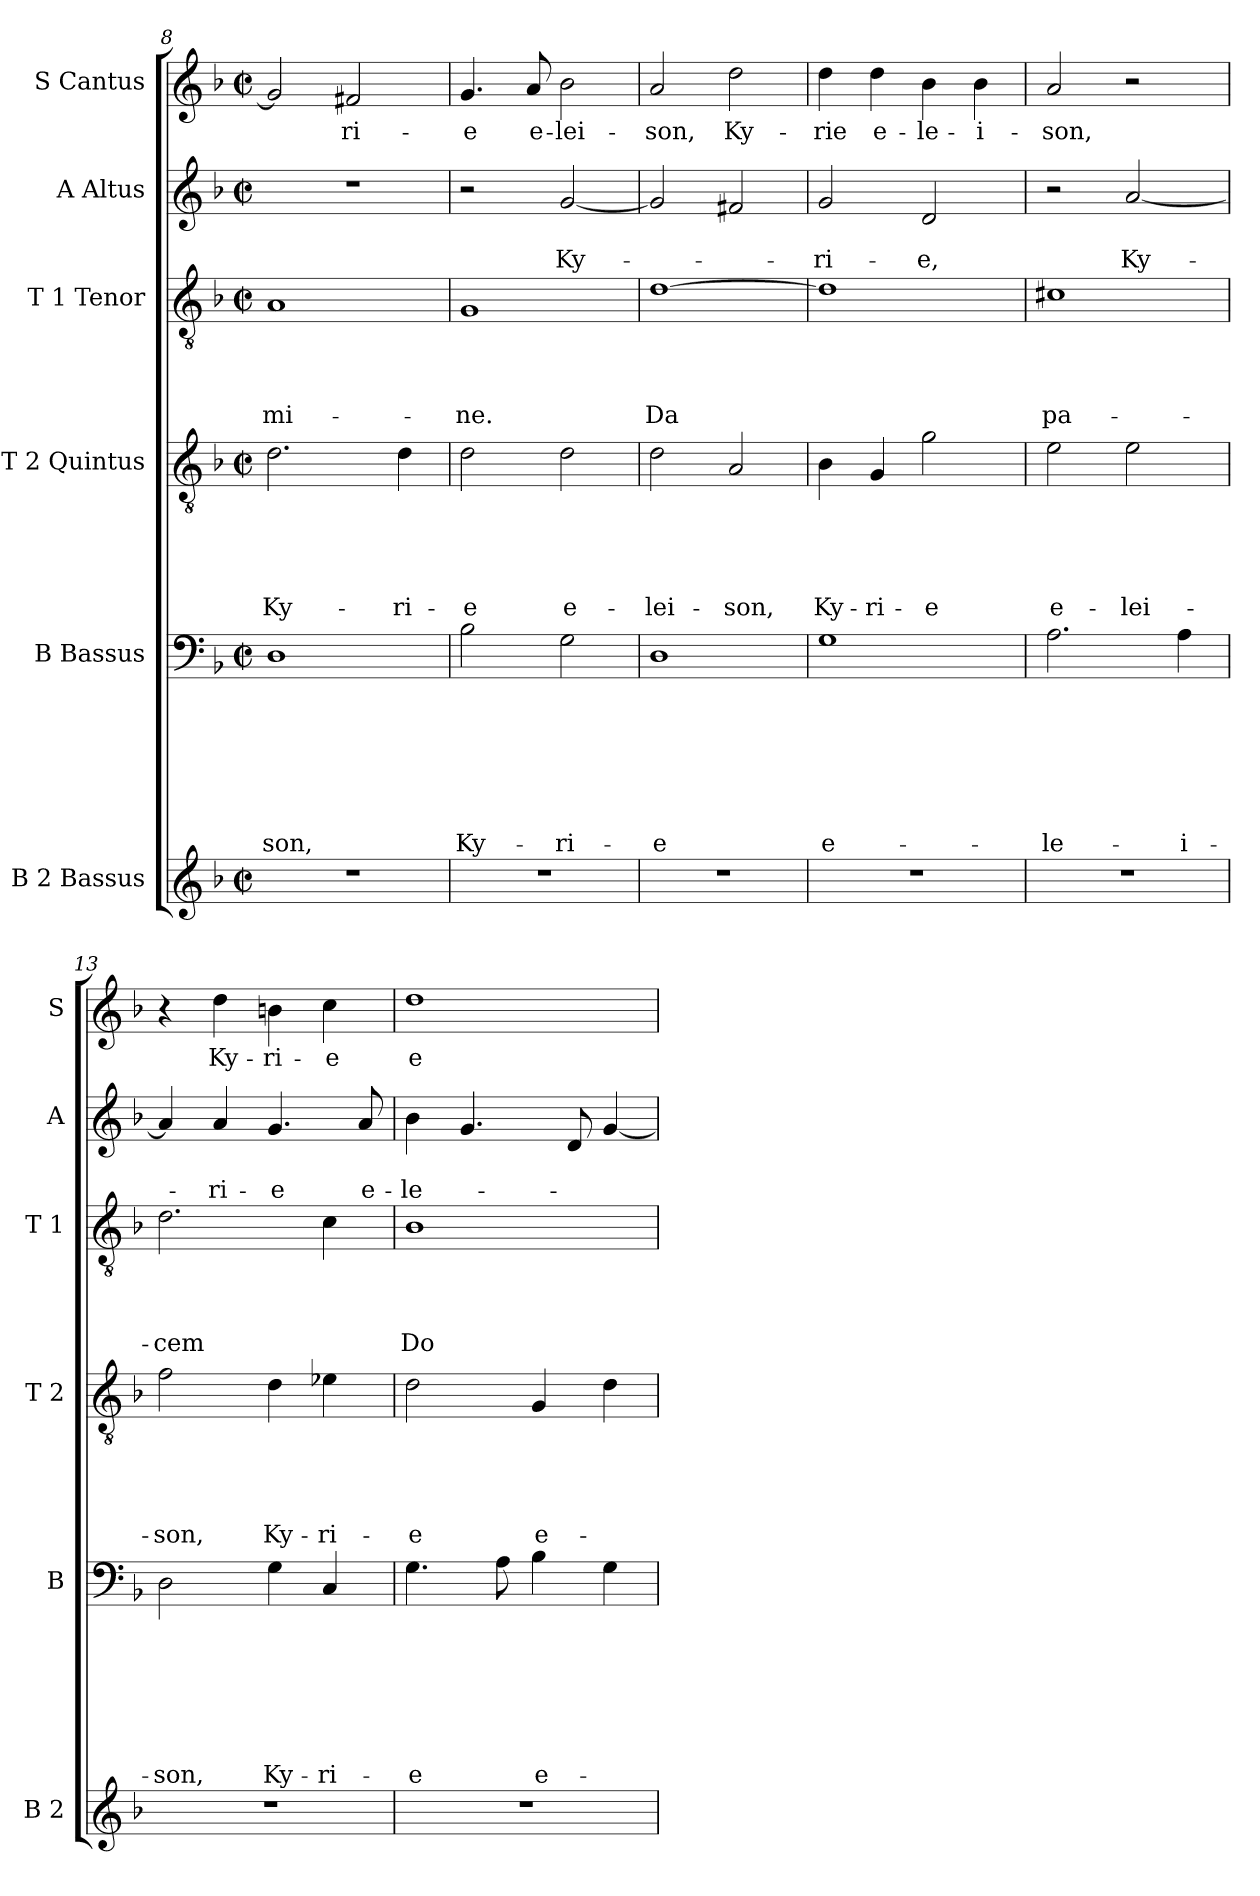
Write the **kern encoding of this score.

**kern	**kern	**text	**text	**text	**text	**text	**text	**text	**kern	**text	**text	**text	**text	**text	**kern	**text	**text	**text	**text	**kern	**text	**text	**kern	**text
*part6	*part5	*part5	*part5	*part5	*part5	*part5	*part5	*part5	*part4	*part4	*part4	*part4	*part4	*part4	*part3	*part3	*part3	*part3	*part3	*part2	*part2	*part2	*part1	*part1
*staff6	*staff5	*staff5	*staff5	*staff5	*staff5	*staff5	*staff5	*staff5	*staff4	*staff4	*staff4	*staff4	*staff4	*staff4	*staff3	*staff3	*staff3	*staff3	*staff3	*staff2	*staff2	*staff2	*staff1	*staff1
*I"B 2 Bassus	*I"B Bassus	*	*	*	*	*	*	*	*I"T 2 Quintus	*	*	*	*	*	*I"T 1 Tenor	*	*	*	*	*I"A Altus	*	*	*I"S Cantus	*
*I'B 2	*I'B	*	*	*	*	*	*	*	*I'T 2	*	*	*	*	*	*I'T 1	*	*	*	*	*I'A	*	*	*I'S	*
*clefG2	*clefF4	*	*	*	*	*	*	*	*clefGv2	*	*	*	*	*	*clefGv2	*	*	*	*	*clefG2	*	*	*clefG2	*
*k[b-]	*k[b-]	*	*	*	*	*	*	*	*k[b-]	*	*	*	*	*	*k[b-]	*	*	*	*	*k[b-]	*	*	*k[b-]	*
*F:	*F:	*	*	*	*	*	*	*	*F:	*	*	*	*	*	*F:	*	*	*	*	*F:	*	*	*F:	*
*M2/2	*M2/2	*	*	*	*	*	*	*	*M2/2	*	*	*	*	*	*M2/2	*	*	*	*	*M2/2	*	*	*M2/2	*
*met(c|)	*met(c|)	*	*	*	*	*	*	*	*met(c|)	*	*	*	*	*	*met(c|)	*	*	*	*	*met(c|)	*	*	*met(c|)	*
=8	=8	=8	=8	=8	=8	=8	=8	=8	=8	=8	=8	=8	=8	=8	=8	=8	=8	=8	=8	=8	=8	=8	=8	=8
!	!	!	!	!	!	!	!	!LO:LY:b	!	!	!	!	!	!LO:LY:b	!	!	!	!	!LO:LY:b	!	!	!	!	!
1r	1D	.	.	.	.	.	.	-son,	2.d\	.	.	.	.	Ky-	1A	.	.	.	-mi-	1r	.	.	2g/]	.
!	!	!	!	!	!	!	!	!	!	!	!	!	!	!	!	!	!	!	!	!	!	!	!	!LO:LY:b
.	.	.	.	.	.	.	.	.	.	.	.	.	.	.	.	.	.	.	.	.	.	.	2f#X/	-ri-
!	!	!	!	!	!	!	!	!	!	!	!	!	!	!LO:LY:b	!	!	!	!	!	!	!	!	!	!
.	.	.	.	.	.	.	.	.	4d\	.	.	.	.	-ri-	.	.	.	.	.	.	.	.	.	.
=9	=9	=9	=9	=9	=9	=9	=9	=9	=9	=9	=9	=9	=9	=9	=9	=9	=9	=9	=9	=9	=9	=9	=9	=9
!	!	!	!	!	!	!	!	!LO:LY:b	!	!	!	!	!	!LO:LY:b	!	!	!	!	!LO:LY:b	!	!	!	!	!LO:LY:b
1r	2B-\	.	.	.	.	.	.	Ky-	2d\	.	.	.	.	-e	1G	.	.	.	-ne.	2r	.	.	4.g/	-e
!	!	!	!	!	!	!	!	!	!	!	!	!	!	!	!	!	!	!	!	!	!	!	!	!LO:LY:b
.	.	.	.	.	.	.	.	.	.	.	.	.	.	.	.	.	.	.	.	.	.	.	8a/	e-
!	!	!	!	!	!	!	!	!LO:LY:b	!	!	!	!	!	!LO:LY:b	!	!	!	!	!	!	!	!LO:LY:b	!	!LO:LY:b
.	2G\	.	.	.	.	.	.	-ri-	2d\	.	.	.	.	e-	.	.	.	.	.	[<2g/	.	Ky-	2b-\	-lei-
!!LO:LB:g=z
=10	=10	=10	=10	=10	=10	=10	=10	=10	=10	=10	=10	=10	=10	=10	=10	=10	=10	=10	=10	=10	=10	=10	=10	=10
!	!	!	!	!	!	!	!	!LO:LY:b:rj	!	!	!	!	!	!LO:LY:b	!	!	!	!	!LO:LY:b	!	!	!	!	!LO:LY:b
1r	1D	.	.	.	.	.	.	-e	2d\	.	.	.	.	-lei-	[>1d	.	.	.	Da	2g/]	.	.	2a/	-son,
!	!	!	!	!	!	!	!	!	!	!	!	!	!	!LO:LY:b	!	!	!	!	!	!	!	!	!	!LO:LY:b
.	.	.	.	.	.	.	.	.	2A/	.	.	.	.	-son,	.	.	.	.	.	2f#X/	.	.	2dd\	Ky-
=11	=11	=11	=11	=11	=11	=11	=11	=11	=11	=11	=11	=11	=11	=11	=11	=11	=11	=11	=11	=11	=11	=11	=11	=11
!	!	!	!	!	!	!	!	!LO:LY:b:rj	!	!	!	!	!	!LO:LY:b	!	!	!	!	!	!	!	!LO:LY:b	!	!LO:LY:b
1r	1G	.	.	.	.	.	.	e-	4B-\	.	.	.	.	Ky-	1d]	.	.	.	.	2g/	.	-ri-	4dd\	-rie
!	!	!	!	!	!	!	!	!	!	!	!	!	!	!LO:LY:b	!	!	!	!	!	!	!	!	!	!LO:LY:b
.	.	.	.	.	.	.	.	.	4G/	.	.	.	.	-ri-	.	.	.	.	.	.	.	.	4dd\	e-
!	!	!	!	!	!	!	!	!	!	!	!	!	!	!LO:LY:b	!	!	!	!	!	!	!	!LO:LY:b	!	!LO:LY:b
.	.	.	.	.	.	.	.	.	2g\	.	.	.	.	-e	.	.	.	.	.	2d/	.	-e,	4b-\	-le-
!	!	!	!	!	!	!	!	!	!	!	!	!	!	!	!	!	!	!	!	!	!	!	!	!LO:LY:b
.	.	.	.	.	.	.	.	.	.	.	.	.	.	.	.	.	.	.	.	.	.	.	4b-\	-i-
=12	=12	=12	=12	=12	=12	=12	=12	=12	=12	=12	=12	=12	=12	=12	=12	=12	=12	=12	=12	=12	=12	=12	=12	=12
!	!	!	!	!	!	!	!	!LO:LY:b	!	!	!	!	!	!LO:LY:b	!	!	!	!	!LO:LY:b	!	!	!	!	!LO:LY:b
1r	2.A\	.	.	.	.	.	.	-le-	2e\	.	.	.	.	e-	1c#X	.	.	.	pa-	2r	.	.	2a/	-son,
!	!	!	!	!	!	!	!	!	!	!	!	!	!	!LO:LY:b	!	!	!	!	!	!	!	!LO:LY:b	!	!
.	.	.	.	.	.	.	.	.	2e\	.	.	.	.	-lei-	.	.	.	.	.	[<2a/	.	Ky-	2r	.
!	!	!	!	!	!	!	!	!LO:LY:b	!	!	!	!	!	!	!	!	!	!	!	!	!	!	!	!
.	4A\	.	.	.	.	.	.	-i-	.	.	.	.	.	.	.	.	.	.	.	.	.	.	.	.
=13	=13	=13	=13	=13	=13	=13	=13	=13	=13	=13	=13	=13	=13	=13	=13	=13	=13	=13	=13	=13	=13	=13	=13	=13
!	!	!	!	!	!	!	!	!LO:LY:b	!	!	!	!	!	!LO:LY:b	!	!	!	!	!LO:LY:b	!	!	!	!	!
1r	2D\	.	.	.	.	.	.	-son,	2f\	.	.	.	.	-son,	2.d\	.	.	.	-cem	4a/]	.	.	4r	.
!	!	!	!	!	!	!	!	!	!	!	!	!	!	!	!	!	!	!	!	!	!	!LO:LY:b	!	!LO:LY:b
.	.	.	.	.	.	.	.	.	.	.	.	.	.	.	.	.	.	.	.	4a/	.	-ri-	4dd\	Ky-
!	!	!	!	!	!	!	!	!LO:LY:b	!	!	!	!	!	!LO:LY:b	!	!	!	!	!	!	!	!LO:LY:b	!	!LO:LY:b
.	4G\	.	.	.	.	.	.	Ky-	4d\	.	.	.	.	Ky-	.	.	.	.	.	4.g/	.	-e	4bn\	-ri-
!	!	!	!	!	!	!	!	!LO:LY:b	!	!	!	!	!	!LO:LY:b	!	!	!	!	!	!	!	!	!	!LO:LY:b
.	4C/	.	.	.	.	.	.	-ri-	4e-X\	.	.	.	.	-ri-	4c\	.	.	.	.	.	.	.	4cc\	-e
!	!	!	!	!	!	!	!	!	!	!	!	!	!	!	!	!	!	!	!	!	!	!LO:LY:b	!	!
.	.	.	.	.	.	.	.	.	.	.	.	.	.	.	.	.	.	.	.	8a/	.	e-	.	.
=14	=14	=14	=14	=14	=14	=14	=14	=14	=14	=14	=14	=14	=14	=14	=14	=14	=14	=14	=14	=14	=14	=14	=14	=14
!	!	!	!	!	!	!	!	!LO:LY:b:rj	!	!	!	!	!	!LO:LY:b	!	!	!	!	!LO:LY:b	!	!	!LO:LY:b	!	!LO:LY:b:rj
1r	4.G\	.	.	.	.	.	.	-e	2d\	.	.	.	.	-e	1B-	.	.	.	Do-	4b-\	.	-le-	1dd	e-
.	.	.	.	.	.	.	.	.	.	.	.	.	.	.	.	.	.	.	.	4.g/	.	.	.	.
.	8A\	.	.	.	.	.	.	.	.	.	.	.	.	.	.	.	.	.	.	.	.	.	.	.
!	!	!	!	!	!	!	!	!LO:LY:b	!	!	!	!	!	!LO:LY:b	!	!	!	!	!	!	!	!	!	!
.	4B-\	.	.	.	.	.	.	e-	4G/	.	.	.	.	e-	.	.	.	.	.	.	.	.	.	.
.	.	.	.	.	.	.	.	.	.	.	.	.	.	.	.	.	.	.	.	8d/	.	.	.	.
.	4G\	.	.	.	.	.	.	.	4d\	.	.	.	.	.	.	.	.	.	.	[>4g/	.	.	.	.
=	=	=	=	=	=	=	=	=	=	=	=	=	=	=	=	=	=	=	=	=	=	=	=	=
*-	*-	*-	*-	*-	*-	*-	*-	*-	*-	*-	*-	*-	*-	*-	*-	*-	*-	*-	*-	*-	*-	*-	*-	*-
